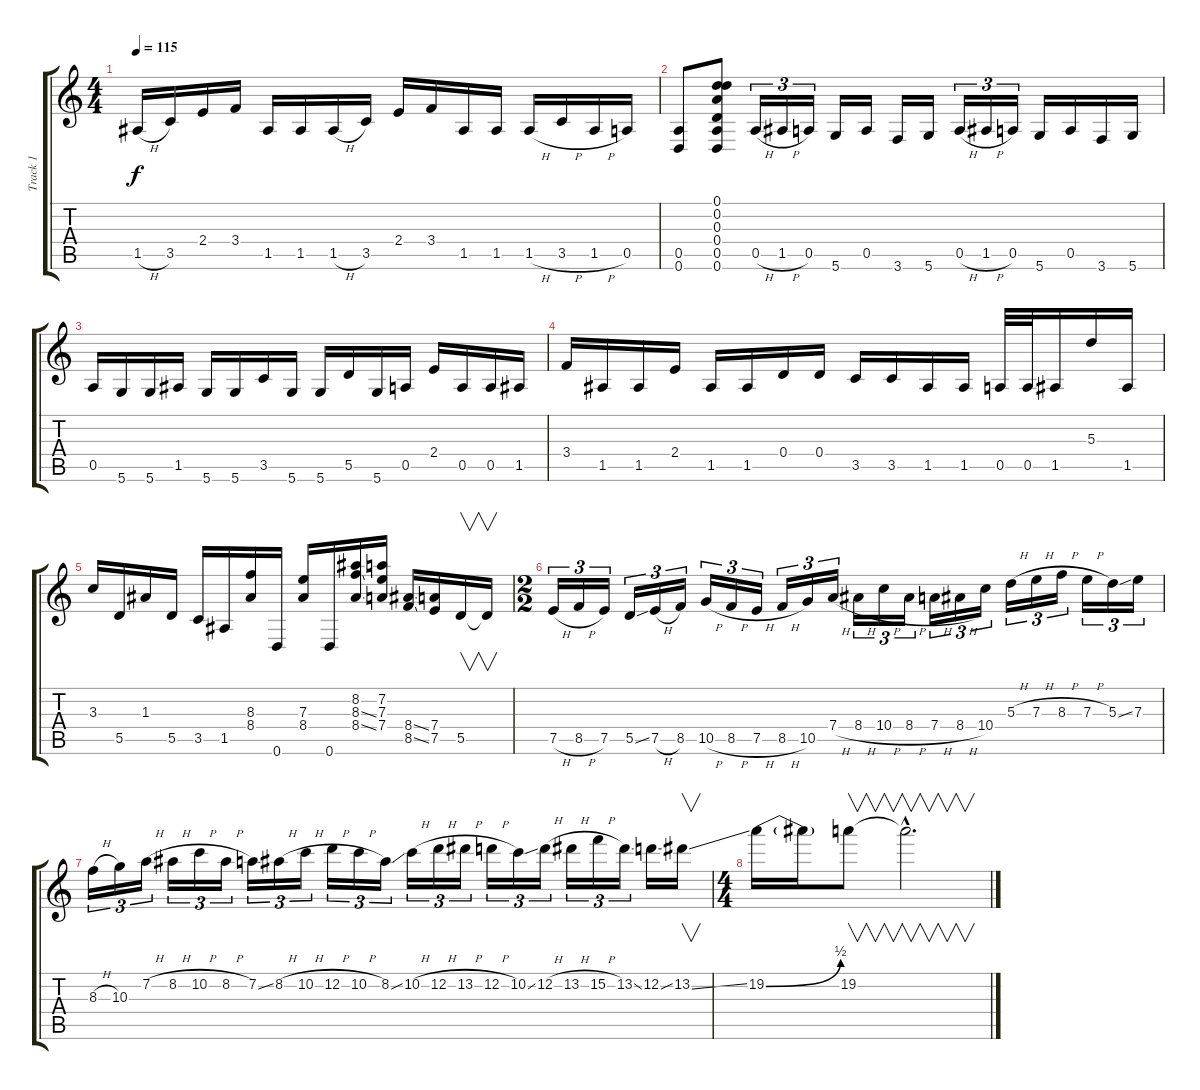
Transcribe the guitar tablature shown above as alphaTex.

\track ("Track 1" "Track 1") {instrument overdrivenguitar}
\staff {score tabs}
\tuning (D4 D4 A3 D3 A2 D2) {hide}
\ts (4 4)
\tempo 115
\clef g2
\ks c
1.5{h}.16{dy f} 3.5.16 2.4.16 3.4.16 1.5.16 1.5.16 1.5{h}.16 3.5.16 2.4.16 3.4.16 1.5.16 1.5.16 1.5{h}.16 3.5{h}.16 1.5{h}.16 0.5.16 |
(0.5 0.6).8 (0.1 0.2 0.3 0.4 0.5 0.6).8 0.5{h}.16{tu (3 2)} 1.5{h}.16{tu (3 2)} 0.5.16{tu (3 2)} 5.6.16 0.5.16 3.6.16 5.6.16 0.5{h}.16{tu (3 2)} 1.5{h}.16{tu (3 2)} 0.5.16{tu (3 2)} 5.6.16 0.5.16 3.6.16 5.6.16 |
0.5.16 5.6.16 5.6.16 1.5.16 5.6.16 5.6.16 3.5.16 5.6.16 5.6.16 5.5.16 5.6.16 0.5.16 2.4.16 0.5.16 0.5.16 1.5.16 |
3.4.16 1.5.16 1.5.16 2.4.16 1.5.16 1.5.16 0.4.16 0.4.16 3.5.16 3.5.16 1.5.16 1.5.16 0.5.32 0.5.32 1.5.16 5.3.16 1.5.16 |
3.3.16 5.5.16 1.3.16 5.5.16 3.5.16 1.5.16 (8.3 8.4).16 0.6.16 (7.3 8.4).16 0.6.16 (8.2 8.3{ss} 8.4{ss}).16 (7.2 7.3 7.4).16 (8.4{ss} 8.5{ss}).16 (7.4 7.5).16 5.5.16{v} 5.5{t}.16{v} |
\ts (2 2)
7.5{h}.16{tu (3 2)} 8.5{h}.16{tu (3 2)} 7.5.16{tu (3 2)} 5.5{ss}.16{tu (3 2)} 7.5{h}.16{tu (3 2)} 8.5.16{tu (3 2)} 10.5{h}.16{tu (3 2)} 8.5{h}.16{tu (3 2)} 7.5{h}.16{tu (3 2)} 8.5{h}.16{tu (3 2)} 10.5.16{tu (3 2)} 7.4{h}.16{tu (3 2)} 8.4{h}.16{tu (3 2)} 10.4{h}.16{tu (3 2)} 8.4{h}.16{tu (3 2)} 7.4{h}.16{tu (3 2)} 8.4{h}.16{tu (3 2)} 10.4.16{tu (3 2)} 5.3{h}.16{tu (3 2)} 7.3{h}.16{tu (3 2)} 8.3{h}.16{tu (3 2)} 7.3{h}.16{tu (3 2)} 5.3{ss}.16{tu (3 2)} 7.3.16{tu (3 2)} |
8.3{h}.16{tu (3 2)} 10.3.16{tu (3 2)} 7.2{h}.16{tu (3 2)} 8.2{h}.16{tu (3 2)} 10.2{h}.16{tu (3 2)} 8.2{h}.16{tu (3 2)} 7.2{ss}.16{tu (3 2)} 8.2{h}.16{tu (3 2)} 10.2{h}.16{tu (3 2)} 12.2{h}.16{tu (3 2)} 10.2{h}.16{tu (3 2)} 8.2{ss}.16{tu (3 2)} 10.2{h}.16{tu (3 2)} 12.2{h}.16{tu (3 2)} 13.2{h}.16{tu (3 2)} 12.2{h}.16{tu (3 2)} 10.2{ss}.16{tu (3 2)} 12.2{h}.16{tu (3 2)} 13.2{h}.16{tu (3 2)} 15.2{h}.16{tu (3 2)} 13.2{ss}.16{tu (3 2)} 12.2{ss}.16 13.2{ss}.16{v} |
\ts (4 4)
19.2{be (bend 0 0 60 2)}.16 19.2{t}.16 19.2.8{v} 19.2{hac t}.2{v d}
